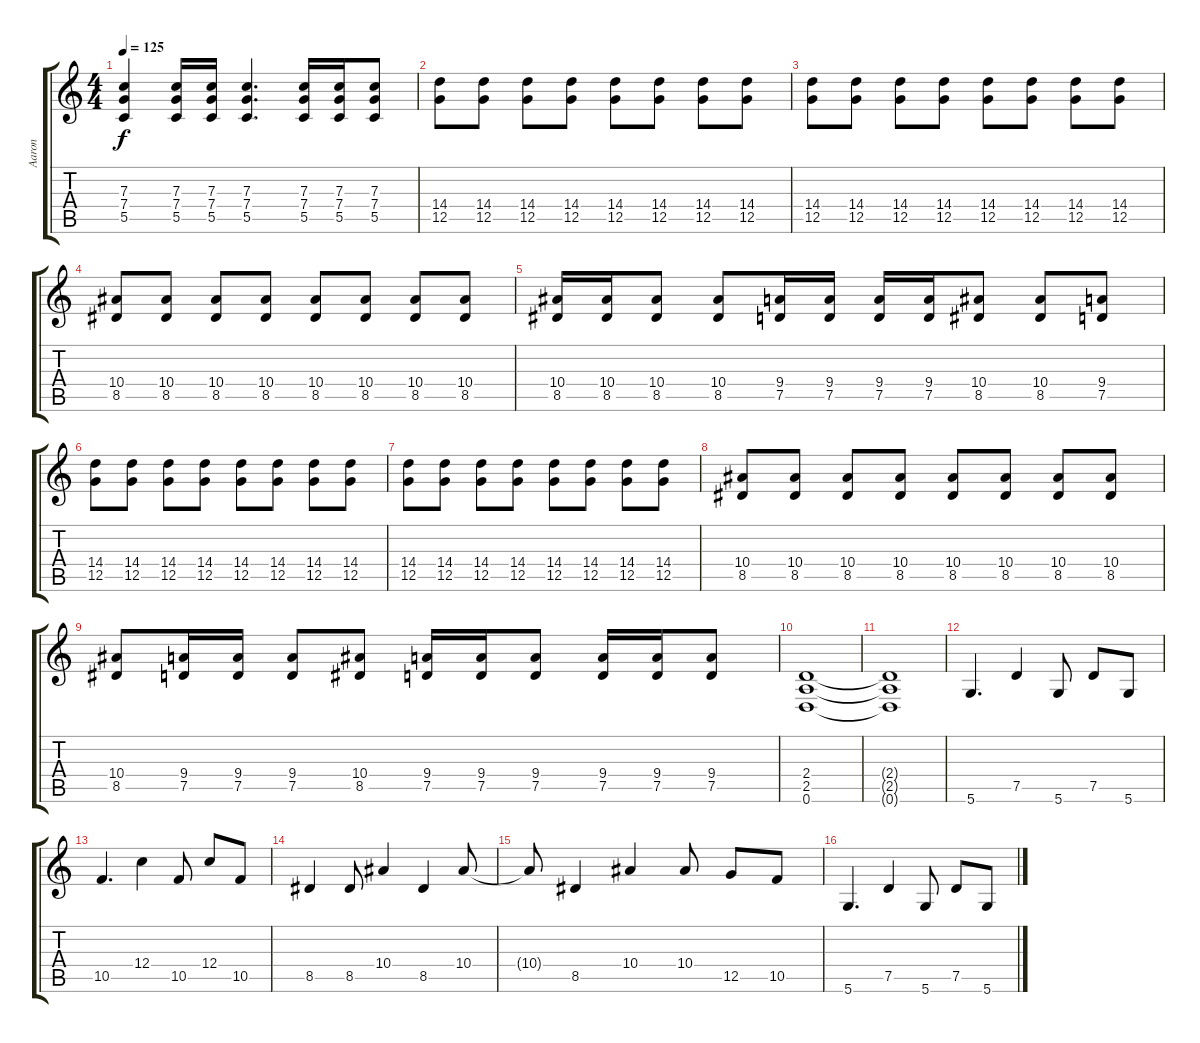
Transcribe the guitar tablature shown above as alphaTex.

\track ("Aaron" "Aaron") {instrument distortionguitar}
\staff {score tabs}
\tuning (D4 A3 F3 C3 G2 D2) {hide}
\ts (4 4)
\tempo 125
\clef g2
\ks c
(7.3{t} 7.4{t} 5.5{t}).4{dy f} (7.3 7.4 5.5).16 (7.3 7.4 5.5).16 (7.3 7.4 5.5).4{d} (7.3 7.4 5.5).16 (7.3 7.4 5.5).16 (7.3 7.4 5.5).8 |
(14.4 12.5).8 (14.4 12.5).8 (14.4 12.5).8 (14.4 12.5).8 (14.4 12.5).8 (14.4 12.5).8 (14.4 12.5).8 (14.4 12.5).8 |
(14.4 12.5).8 (14.4 12.5).8 (14.4 12.5).8 (14.4 12.5).8 (14.4 12.5).8 (14.4 12.5).8 (14.4 12.5).8 (14.4 12.5).8 |
(10.4 8.5).8 (10.4 8.5).8 (10.4 8.5).8 (10.4 8.5).8 (10.4 8.5).8 (10.4 8.5).8 (10.4 8.5).8 (10.4 8.5).8 |
(10.4 8.5).16 (10.4 8.5).16 (10.4 8.5).8 (10.4 8.5).8 (9.4 7.5).16 (9.4 7.5).16 (9.4 7.5).16 (9.4 7.5).16 (10.4 8.5).8 (10.4 8.5).8 (9.4 7.5).8 |
(14.4 12.5).8 (14.4 12.5).8 (14.4 12.5).8 (14.4 12.5).8 (14.4 12.5).8 (14.4 12.5).8 (14.4 12.5).8 (14.4 12.5).8 |
(14.4 12.5).8 (14.4 12.5).8 (14.4 12.5).8 (14.4 12.5).8 (14.4 12.5).8 (14.4 12.5).8 (14.4 12.5).8 (14.4 12.5).8 |
(10.4 8.5).8 (10.4 8.5).8 (10.4 8.5).8 (10.4 8.5).8 (10.4 8.5).8 (10.4 8.5).8 (10.4 8.5).8 (10.4 8.5).8 |
(10.4 8.5).8 (9.4 7.5).16 (9.4 7.5).16 (9.4 7.5).8 (10.4 8.5).8 (9.4 7.5).16 (9.4 7.5).16 (9.4 7.5).8 (9.4 7.5).16 (9.4 7.5).16 (9.4 7.5).8 |
(2.4 2.5 0.6).1 |
(2.4{t} 2.5{t} 0.6{t}).1 |
5.6.4{d} 7.5.4 5.6.8 7.5.8 5.6.8 |
10.5.4{d} 12.4.4 10.5.8 12.4.8 10.5.8 |
8.5.4 8.5.8 10.4.4 8.5.4 10.4.8 |
10.4{t}.8 8.5.4 10.4.4 10.4.8 12.5.8 10.5.8 |
5.6.4{d} 7.5.4 5.6.8 7.5.8 5.6.8
